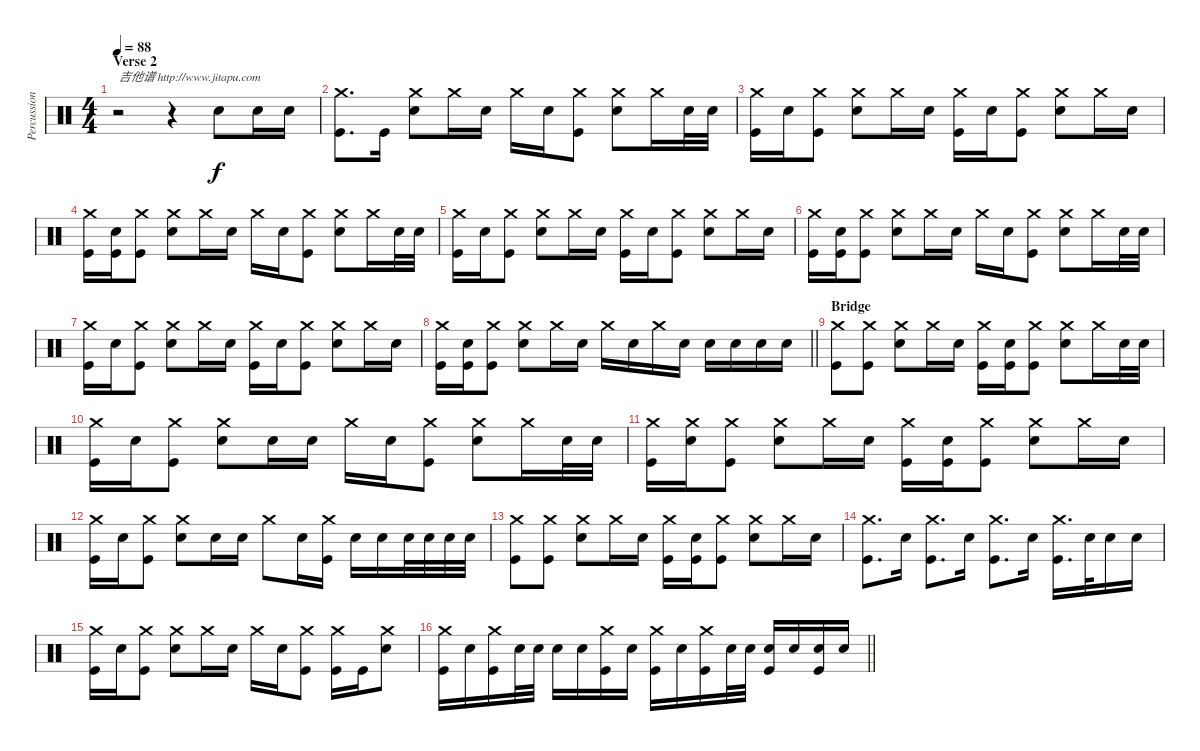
\track ("Percussion" "Percussion") {instrument percussion}
\staff {score}
\articulation defaults
\ts (4 4)
\section ("" "Verse 2")
\tempo 88
\clef neutral
\ks c
r.2{txt "吉他谱 http://www.jitapu.com" dy f} r.4 "Snare (hit) 2".8 "Snare (hit) 2".16 "Snare (hit) 2".16 |
("Crash medium (hit)" "Kick (hit)").8{d} "Kick (hit)".16 ("Crash medium (hit)" "Snare (hit) 2").8 "Crash medium (hit)".16 "Snare (hit) 2".16 "Crash medium (hit)".16 "Snare (hit) 2".16 ("Crash medium (hit)" "Kick (hit)").8 ("Crash medium (hit)" "Snare (hit) 2").8 "Crash medium (hit)".16 "Snare (hit) 2".32 "Snare (hit) 2".32 |
("Crash medium (hit)" "Kick (hit)").16 "Snare (hit) 2".16 ("Crash medium (hit)" "Kick (hit)").8 ("Crash medium (hit)" "Snare (hit) 2").8 "Crash medium (hit)".16 "Snare (hit) 2".16 ("Crash medium (hit)" "Kick (hit)").16 "Snare (hit) 2".16 ("Crash medium (hit)" "Kick (hit)").8 ("Crash medium (hit)" "Snare (hit) 2").8 "Crash medium (hit)".16 "Snare (hit) 2".16 |
("Crash medium (hit)" "Kick (hit)").16 ("Snare (hit) 2" "Kick (hit)").16 ("Crash medium (hit)" "Kick (hit)").8 ("Crash medium (hit)" "Snare (hit) 2").8 "Crash medium (hit)".16 "Snare (hit) 2".16 "Crash medium (hit)".16 "Snare (hit) 2".16 ("Crash medium (hit)" "Kick (hit)").8 ("Crash medium (hit)" "Snare (hit) 2").8 "Crash medium (hit)".16 "Snare (hit) 2".32 "Snare (hit) 2".32 |
("Crash medium (hit)" "Kick (hit)").16 "Snare (hit) 2".16 ("Crash medium (hit)" "Kick (hit)").8 ("Crash medium (hit)" "Snare (hit) 2").8 "Crash medium (hit)".16 "Snare (hit) 2".16 ("Crash medium (hit)" "Kick (hit)").16 "Snare (hit) 2".16 ("Crash medium (hit)" "Kick (hit)").8 ("Crash medium (hit)" "Snare (hit) 2").8 "Crash medium (hit)".16 "Snare (hit) 2".16 |
("Crash medium (hit)" "Kick (hit)").16 ("Snare (hit) 2" "Kick (hit)").16 ("Crash medium (hit)" "Kick (hit)").8 ("Crash medium (hit)" "Snare (hit) 2").8 "Crash medium (hit)".16 "Snare (hit) 2".16 "Crash medium (hit)".16 "Snare (hit) 2".16 ("Crash medium (hit)" "Kick (hit)").8 ("Crash medium (hit)" "Snare (hit) 2").8 "Crash medium (hit)".16 "Snare (hit) 2".32 "Snare (hit) 2".32 |
("Crash medium (hit)" "Kick (hit)").16 "Snare (hit) 2".16 ("Crash medium (hit)" "Kick (hit)").8 ("Crash medium (hit)" "Snare (hit) 2").8 "Crash medium (hit)".16 "Snare (hit) 2".16 ("Crash medium (hit)" "Kick (hit)").16 "Snare (hit) 2".16 ("Crash medium (hit)" "Kick (hit)").8 ("Crash medium (hit)" "Snare (hit) 2").8 "Crash medium (hit)".16 "Snare (hit) 2".16 |
\barLineRight lightlight
("Crash medium (hit)" "Kick (hit)").16 ("Snare (hit) 2" "Kick (hit)").16 ("Crash medium (hit)" "Kick (hit)").8 ("Crash medium (hit)" "Snare (hit) 2").8 "Crash medium (hit)".16 "Snare (hit) 2".16 "Crash medium (hit)".16 "Snare (hit) 2".16 "Crash medium (hit)".16 "Snare (hit) 2".16 "Snare (hit) 2".16 "Snare (hit) 2".16 "Snare (hit) 2".16 "Snare (hit) 2".16 |
\section ("" "Bridge")
("Crash medium (hit)" "Kick (hit)").8 ("Crash medium (hit)" "Kick (hit)").8 ("Crash medium (hit)" "Snare (hit) 2").8 "Crash medium (hit)".16 "Snare (hit) 2".16 ("Crash medium (hit)" "Kick (hit)").16 ("Snare (hit) 2" "Kick (hit)").16 ("Crash medium (hit)" "Kick (hit)").8 ("Crash medium (hit)" "Snare (hit) 2").8 "Crash medium (hit)".16 "Snare (hit) 2".32 "Snare (hit) 2".32 |
("Crash medium (hit)" "Kick (hit)").16 "Snare (hit) 2".16 ("Crash medium (hit)" "Kick (hit)").8 ("Crash medium (hit)" "Snare (hit) 2").8 "Snare (hit) 2".16 "Snare (hit) 2".16 "Crash medium (hit)".16 "Snare (hit) 2".16 ("Crash medium (hit)" "Kick (hit)").8 ("Crash medium (hit)" "Snare (hit) 2").8 "Crash medium (hit)".16 "Snare (hit) 2".32 "Snare (hit) 2".32 |
("Crash medium (hit)" "Kick (hit)").16 ("Crash medium (hit)" "Snare (hit) 2").16 ("Crash medium (hit)" "Kick (hit)").8 ("Crash medium (hit)" "Snare (hit) 2").8 "Crash medium (hit)".16 "Snare (hit) 2".16 ("Crash medium (hit)" "Kick (hit)").16 ("Snare (hit) 2" "Kick (hit)").16 ("Crash medium (hit)" "Kick (hit)").8 ("Crash medium (hit)" "Snare (hit) 2").8 "Crash medium (hit)".16 "Snare (hit) 2".16 |
("Crash medium (hit)" "Kick (hit)").16 "Snare (hit) 2".16 ("Crash medium (hit)" "Kick (hit)").8 ("Crash medium (hit)" "Snare (hit) 2").8 "Snare (hit) 2".16 "Snare (hit) 2".16 "Crash medium (hit)".8 "Snare (hit) 2".16 ("Crash medium (hit)" "Kick (hit)").16 "Snare (hit) 2".16 "Snare (hit) 2".16 "Snare (hit) 2".32 "Snare (hit) 2".32 "Snare (hit) 2".32 "Snare (hit) 2".32 |
("Crash medium (hit)" "Kick (hit)").8 ("Crash medium (hit)" "Kick (hit)").8 ("Crash medium (hit)" "Snare (hit) 2").8 "Crash medium (hit)".16 "Snare (hit) 2".16 ("Crash medium (hit)" "Kick (hit)").16 ("Snare (hit) 2" "Kick (hit)").16 ("Crash medium (hit)" "Kick (hit)").8 ("Crash medium (hit)" "Snare (hit) 2").8 "Crash medium (hit)".16 "Snare (hit) 2".16 |
("Crash medium (hit)" "Kick (hit)").8{d} "Snare (hit) 2".16 ("Crash medium (hit)" "Kick (hit)").8{d} "Snare (hit) 2".16 ("Crash medium (hit)" "Kick (hit)").8{d} "Snare (hit) 2".16 ("Crash medium (hit)" "Kick (hit)").16{d} "Snare (hit) 2".32 "Snare (hit) 2".16 "Snare (hit) 2".16 |
("Crash medium (hit)" "Kick (hit)").16 "Snare (hit) 2".16 ("Crash medium (hit)" "Kick (hit)").8 ("Crash medium (hit)" "Snare (hit) 2").8 "Crash medium (hit)".16 "Snare (hit) 2".16 "Crash medium (hit)".16 "Snare (hit) 2".16 ("Crash medium (hit)" "Kick (hit)").8 ("Crash medium (hit)" "Kick (hit)").16 "Kick (hit)".16 ("Crash medium (hit)" "Snare (hit) 2").8 |
\barLineRight lightlight
("Crash medium (hit)" "Kick (hit)").16 "Snare (hit) 2".16 ("Crash medium (hit)" "Kick (hit)").16 "Snare (hit) 2".32 "Snare (hit) 2".32 "Snare (hit) 2".16 "Snare (hit) 2".16 ("Crash medium (hit)" "Kick (hit)").16 "Snare (hit) 2".16 ("Crash medium (hit)" "Kick (hit)").16 "Snare (hit) 2".16 ("Crash medium (hit)" "Kick (hit)").16 "Snare (hit) 2".32 "Snare (hit) 2".32 ("Snare (hit) 2" "Kick (hit)").16 "Snare (hit) 2".16 ("Snare (hit) 2" "Kick (hit)").16 "Snare (hit) 2".16
